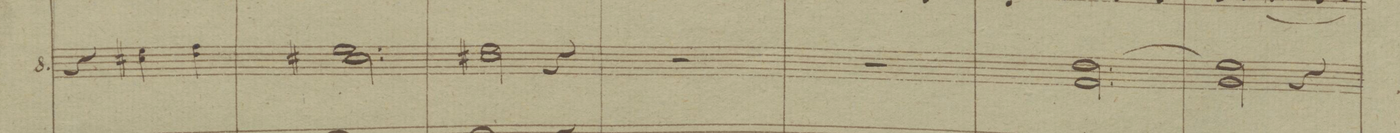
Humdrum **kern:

**kern	**dynam
*I"8.	*
*clefG2	*
*k[b-]	*
*M3/4	*
4r	.
4bX\ 4dd	.
4cc\ 4ee	.
=23	=23
2.bX\ 2.dd	.
=24	=24
2bX\ 2dd	.
4r	.
=25	=25
2.r	.
=26	=26
*Xtremolo	*
2.r	.
=27	=27
(2.e\ 2.cc	.
=28	=28
2f\) 2dd	.
4r	.
=29	=29
*-	*-
